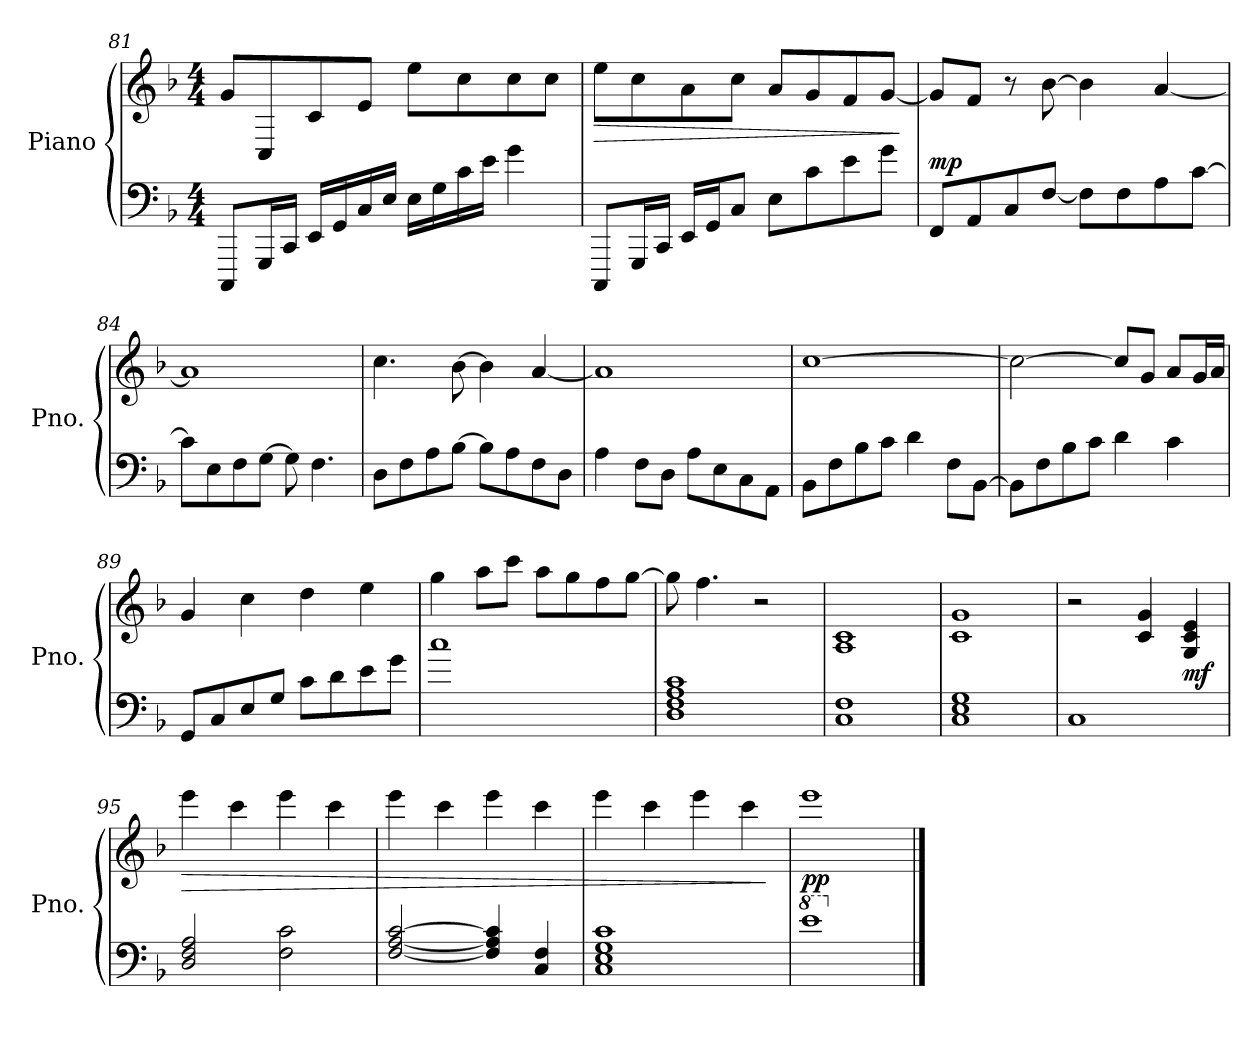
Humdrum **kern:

**kern	**kern	**dynam
*part1	*part1	*part1
*staff2	*staff1	*staff1/2
*I"Piano	*	*
*I'Pno.	*	*
*clefF4	*clefG2	*
*k[b-]	*k[b-]	*
*M4/4	*M4/4	*
=81	=81	=81
8CCC/L	8g/L	.
16GGG/L	8C/	.
16CC/JJ	.	.
16EE/LL	8c/	.
16GG/	.	.
16C/	8e/J	.
16E/JJ	.	.
16E\LL	8ee\L	.
16G\	.	.
16c\	8cc\	.
16e\JJ	.	.
4g\	8cc\	.
.	8cc\J	.
!!LO:LB:g=z
=82	=82	=82
!	!	!LO:HP:b
8CCC/L	8ee\L	>
16GGG/L	8cc\	.
16CC/JJ	.	.
16EE/LL	8a\	.
16GG/J	.	.
8C/J	8cc\J	.
8E\L	8a/L	.
8c\	8g/	.
8e\	8f/	.
8g\J	[8g/J	.
.	.	]
=83	=83	=83
!	!	!LO:DY:a=2
8FF/L	8g/L]	mp
8AA/	8f/J	.
8C/	8r	.
[8F/J	[8b-\	.
8F\L]	4b-\]	.
8F\	.	.
8A\	[4a/	.
[8c\J	.	.
=84	=84	=84
8c\L]	1a]	.
8E\	.	.
8F\	.	.
[8G\J	.	.
8G\]	.	.
4.F\	.	.
=85	=85	=85
8D\L	4.cc\	.
8F\	.	.
8A\	.	.
[8B-\J	[8b-\	.
8B-\L]	4b-\]	.
8A\	.	.
8F\	[4a/	.
8D\J	.	.
=86	=86	=86
4A\	1a]	.
8F\L	.	.
8D\J	.	.
8A\L	.	.
8E\	.	.
8C\	.	.
8AA\J	.	.
!!LO:LB:g=z
=87	=87	=87
8BB-\L	[1cc	.
8F\	.	.
8B-\	.	.
8c\J	.	.
4d\	.	.
8F\L	.	.
[8BB-\J	.	.
=88	=88	=88
8BB-\L]	2cc\_	.
8F\	.	.
8B-\	.	.
8c\J	.	.
4d\	8cc/L]	.
.	8g/J	.
4c\	8a/L	.
.	16g/L	.
.	16a/JJ	.
=89	=89	=89
8GG/L	4g/	.
8C/	.	.
8E/	4cc\	.
8G/J	.	.
8c\L	4dd\	.
8d\	.	.
8e\	4ee\	.
8g\J	.	.
=90	=90	=90
1cc	4gg\	.
.	8aa\L	.
.	8ccc\J	.
.	8aa\L	.
.	8gg\	.
.	8ff\	.
.	[8gg\J	.
=91	=91	=91
1D 1F 1A 1c	8gg\]	.
.	4.ff\	.
.	2r	.
=92	=92	=92
1C 1F	1A 1c	.
!!LO:PB:g=z
=93	=93	=93
1C 1E 1G	1c 1g	.
=94	=94	=94
1C	2r	.
.	4c/ 4g/	.
!	!	!LO:DY:b
.	4G/ 4c/ 4e/	mf
=95	=95	=95
!	!	!LO:HP:b
2D/ 2F/ 2A/	4eee\	>
.	4ccc\	.
2F\ 2c\	4eee\	.
.	4ccc\	.
=96	=96	=96
[2F/ [2A/ [2c/	4eee\	.
.	4ccc\	.
4F/] 4A/] 4c/]	4eee\	.
4C/ 4F/	4ccc\	.
=97	=97	=97
1C 1E 1G 1c	4eee\	.
.	4ccc\	.
.	4eee\	.
.	4ccc\	.
.	.	]
=98	=98	=98
*8va	*	*
!	!	!LO:DY:b
!	!	!LO:DY:n=1:b
1ee	1eee	p p
*X8va	*	*
==	==	==
*-	*-	*-
